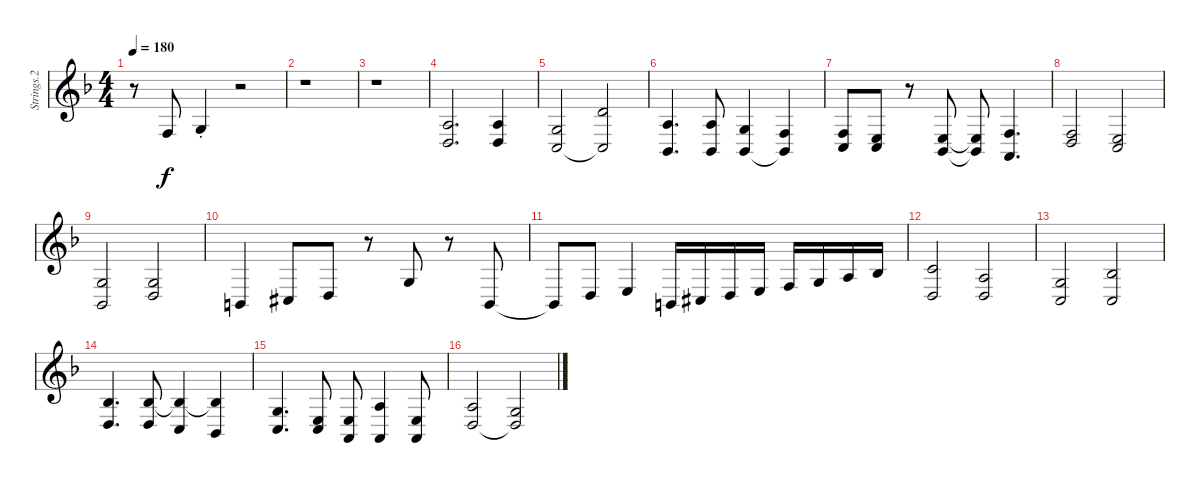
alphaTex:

\track ("Strings.2" "Strings.2") {instrument synthstrings1}
\staff {score}
\tuning (E4 B3 G3 D3 A2 E2) {hide}
\ts (4 4)
\tempo 180
\clef g2
\ks f
r.8{dy f} 3.4.8 0.3{st}.4 r.2 |
r.1 |
r.1 |
(2.3 0.4).2{d} (2.3 0.4).4 |
(0.3 3.5).2 (3.2 3.5{t}).2 |
(2.3 1.5).4{d} (2.3 1.5).8 (0.3 1.5).4 (3.4 1.5{t}).4 |
(3.4 3.5).8 (2.4 3.5).8 r.8 (2.4 1.5).8 (2.4{t} 1.5{t}).8 (3.4 0.5).4{d} |
(3.4 5.5).2 (2.4 3.5).2 |
(0.3 1.5).2 (0.3 0.4).2 |
2.5.4 4.5{acc #}.8 0.4.8 r.8 0.3.8 r.8 2.5.8 |
2.5{t}.8 0.4.8 2.4.4 2.5.16 4.5{acc #}.16 0.4.16 2.4.16 3.4.16 0.3.16 2.3.16 3.3.16 |
(1.2 0.4).2 (2.3 0.4).2 |
(0.3 3.5).2 (3.3 3.5).2 |
(3.3 0.4).4{d} (3.3 0.4).8 (3.3{t} 3.5).4 (3.3{t} 1.5).4 |
(0.3 3.5).4{d} (2.4 3.5).8 (2.4 0.5).8 (2.3 0.5).4 (2.4 0.5).8 |
(2.3 0.4).2 (0.3 0.4{t}).2
